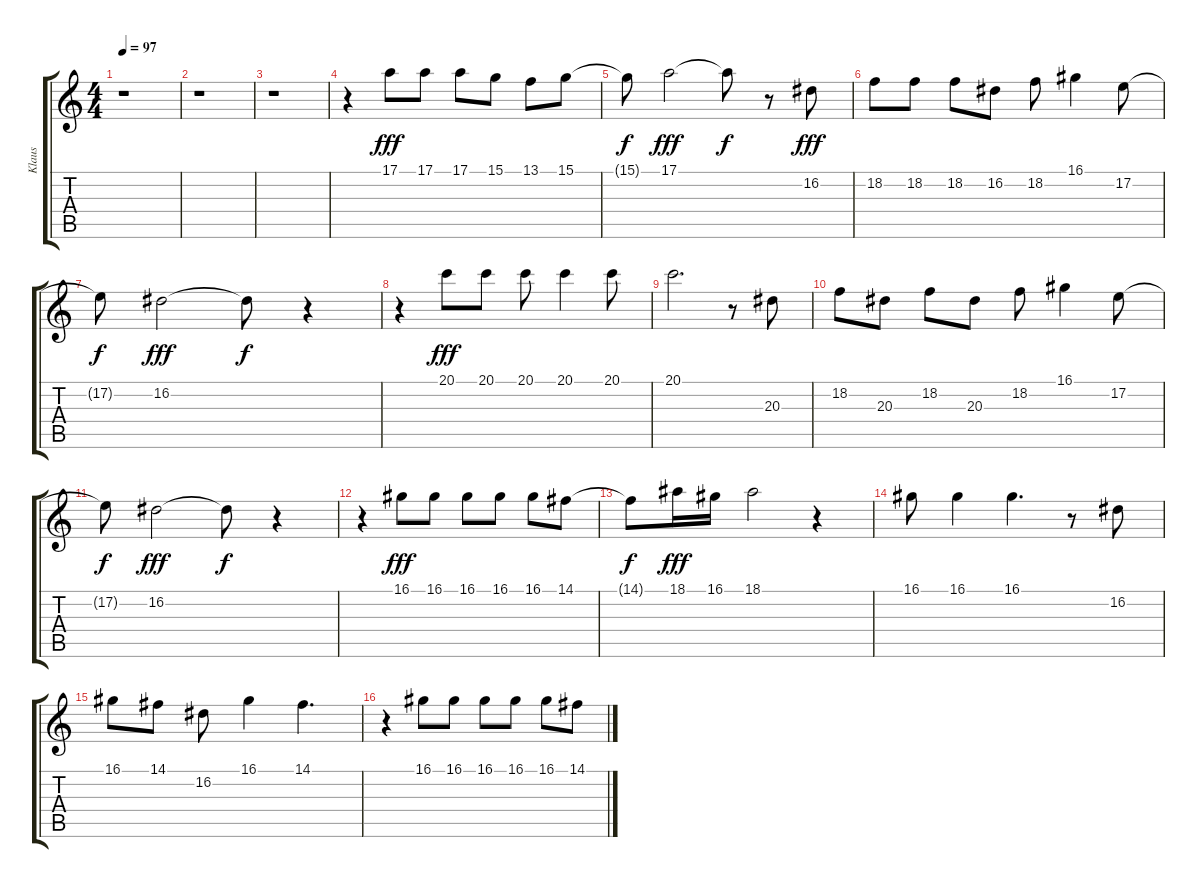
\track ("Klaus" "Klaus") {instrument recorder}
\staff {score tabs}
\tuning (E4 B3 G3 D3 A2 E2) {hide}
\ts (4 4)
\tempo 97
\clef g2
\ks c
r.1{dy fff} |
r.1 |
r.1 |
r.4 17.1.8 17.1.8 17.1.8 15.1.8 13.1.8 15.1.8 |
15.1{t}.8{dy f} 17.1.2{dy fff} 17.1{t}.8{dy f} r.8 16.2.8{dy fff} |
18.2.8 18.2.8 18.2.8 16.2.8 18.2.8 16.1.4 17.2.8 |
17.2{t}.8{dy f} 16.2.2{dy fff} 16.2{t}.8{dy f} r.4 |
r.4 20.1.8{dy fff} 20.1.8 20.1.8 20.1.4 20.1.8 |
20.1.2{d} r.8 20.3.8 |
18.2.8 20.3.8 18.2.8 20.3.8 18.2.8 16.1.4 17.2.8 |
17.2{t}.8{dy f} 16.2.2{dy fff} 16.2{t}.8{dy f} r.4 |
r.4 16.1.8{dy fff} 16.1.8 16.1.8 16.1.8 16.1.8 14.1.8 |
14.1{t}.8{dy f} 18.1.16{dy fff} 16.1.16 18.1.2 r.4 |
16.1.8 16.1.4 16.1.4{d} r.8 16.2.8 |
16.1.8 14.1.8 16.2.8 16.1.4 14.1.4{d} |
r.4 16.1.8 16.1.8 16.1.8 16.1.8 16.1.8 14.1.8
